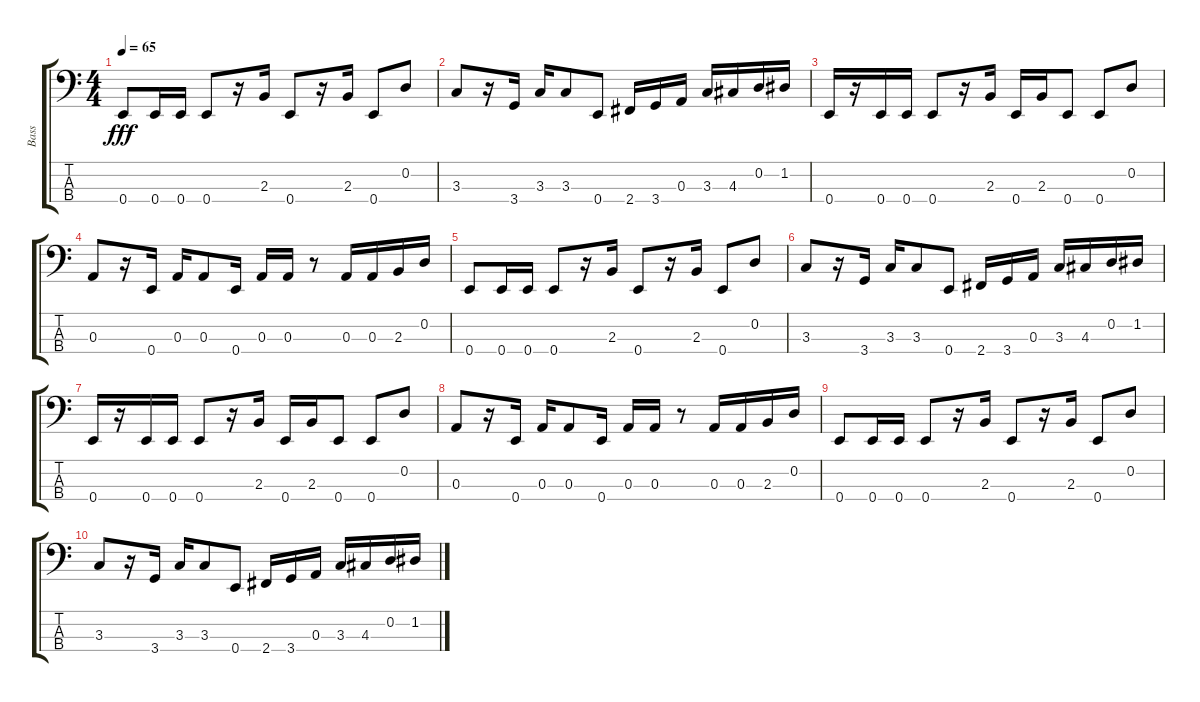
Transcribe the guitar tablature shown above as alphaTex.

\track ("Bass" "Bass") {instrument electricbassfinger}
\staff {score tabs}
\tuning (G2 D2 A1 E1) {hide}
\ts (4 4)
\tempo 65
\clef f4
\ks c
0.4.8{dy fff} 0.4.16 0.4.16 0.4.8 r.16 2.3.16 0.4.8 r.16 2.3.16 0.4.8 0.2.8 |
3.3.8 r.16 3.4.16 3.3.16 3.3.8 0.4.8 2.4.16 3.4.16 0.3.16 3.3.16 4.3.16 0.2.16 1.2.16 |
0.4.16 r.16 0.4.16 0.4.16 0.4.8 r.16 2.3.16 0.4.16 2.3.16 0.4.8 0.4.8 0.2.8 |
0.3.8 r.16 0.4.16 0.3.16 0.3.8 0.4.16{volume 13} 0.3.16 0.3.16 r.8 0.3.16 0.3.16 2.3.16 0.2.16 |
0.4.8 0.4.16 0.4.16{volume 12} 0.4.8 r.16 2.3.16 0.4.8 r.16 2.3.16 0.4.8 0.2.8 |
3.3.8{volume 11} r.16 3.4.16 3.3.16 3.3.8 0.4.8 2.4.16 3.4.16 0.3.16 3.3.16 4.3.16{volume 10} 0.2.16 1.2.16 |
0.4.16 r.16 0.4.16 0.4.16 0.4.8 r.16 2.3.16 0.4.16 2.3.16 0.4.8{volume 9} 0.4.8 0.2.8 |
0.3.8 r.16 0.4.16 0.3.16 0.3.8 0.4.16{volume 8} 0.3.16 0.3.16{volume 8} r.8 0.3.16 0.3.16{volume 8} 2.3.16 0.2.16 |
0.4.8 0.4.16 0.4.16 0.4.8 r.16 2.3.16 0.4.8 r.16 2.3.16{volume 7} 0.4.8 0.2.8 |
3.3.8 r.16 3.4.16 3.3.16 3.3.8 0.4.8{volume 6} 2.4.16 3.4.16 0.3.16 3.3.16 4.3.16 0.2.16 1.2.16
